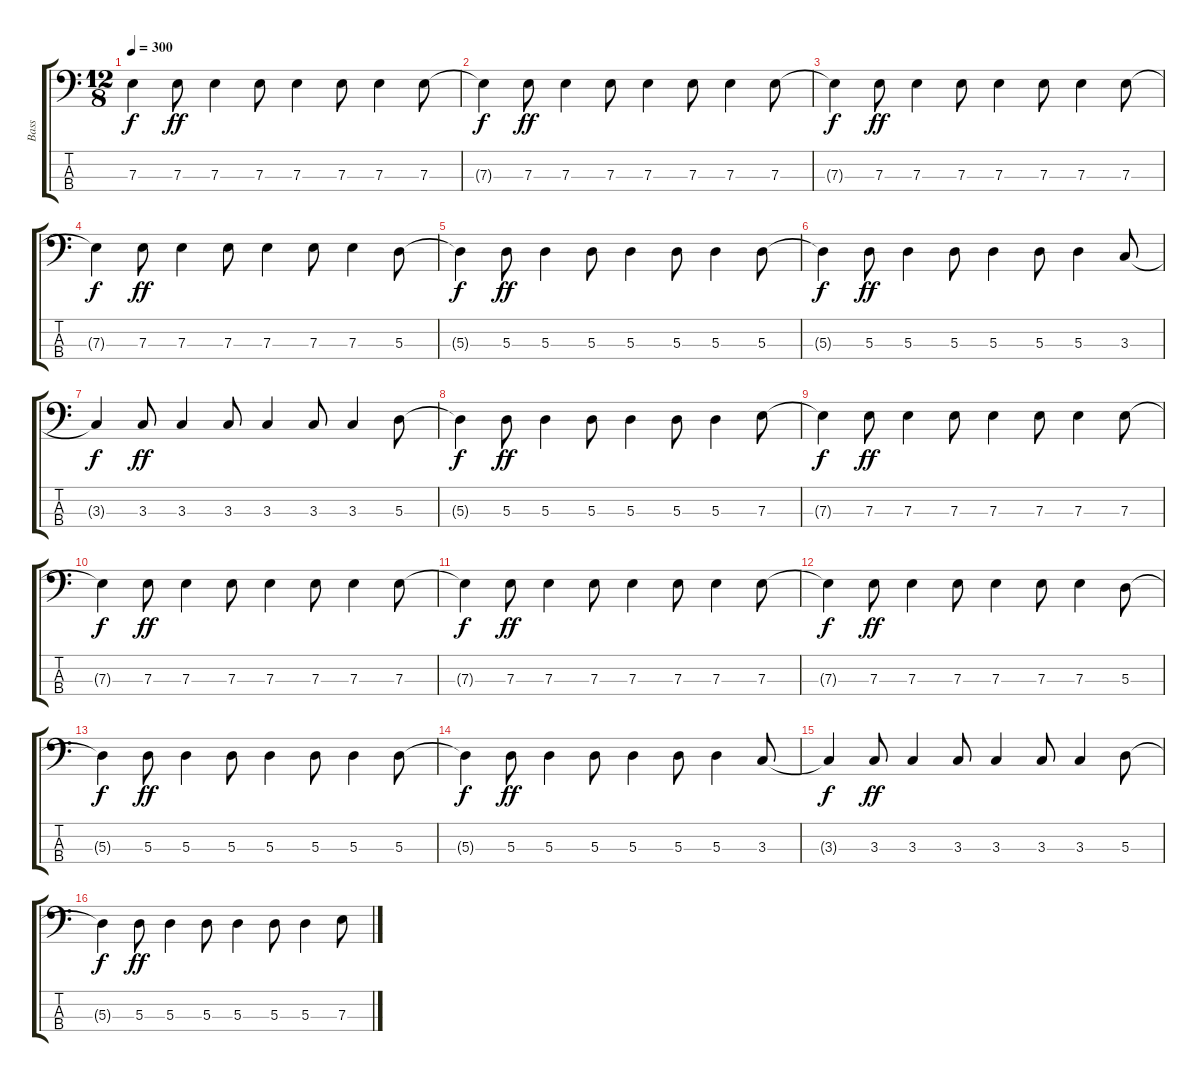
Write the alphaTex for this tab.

\track ("Bass" "Bass") {instrument electricbasspick}
\staff {score tabs}
\tuning (G2 D2 A1 E1) {hide}
\ts (12 8)
\tempo 300
\clef f4
\ks c
7.3{t}.4{dy f} 7.3.8{dy ff} 7.3.4 7.3.8 7.3.4 7.3.8 7.3.4 7.3.8 |
7.3{t}.4{dy f} 7.3.8{dy ff} 7.3.4 7.3.8 7.3.4 7.3.8 7.3.4 7.3.8 |
7.3{t}.4{dy f} 7.3.8{dy ff} 7.3.4 7.3.8 7.3.4 7.3.8 7.3.4 7.3.8 |
7.3{t}.4{dy f} 7.3.8{dy ff} 7.3.4 7.3.8 7.3.4 7.3.8 7.3.4 5.3.8 |
5.3{t}.4{dy f} 5.3.8{dy ff} 5.3.4 5.3.8 5.3.4 5.3.8 5.3.4 5.3.8 |
5.3{t}.4{dy f} 5.3.8{dy ff} 5.3.4 5.3.8 5.3.4 5.3.8 5.3.4 3.3.8 |
3.3{t}.4{dy f} 3.3.8{dy ff} 3.3.4 3.3.8 3.3.4 3.3.8 3.3.4 5.3.8 |
5.3{t}.4{dy f} 5.3.8{dy ff} 5.3.4 5.3.8 5.3.4 5.3.8 5.3.4 7.3.8 |
7.3{t}.4{dy f} 7.3.8{dy ff} 7.3.4 7.3.8 7.3.4 7.3.8 7.3.4 7.3.8 |
7.3{t}.4{dy f} 7.3.8{dy ff} 7.3.4 7.3.8 7.3.4 7.3.8 7.3.4 7.3.8 |
7.3{t}.4{dy f} 7.3.8{dy ff} 7.3.4 7.3.8 7.3.4 7.3.8 7.3.4 7.3.8 |
7.3{t}.4{dy f} 7.3.8{dy ff} 7.3.4 7.3.8 7.3.4 7.3.8 7.3.4 5.3.8 |
5.3{t}.4{dy f} 5.3.8{dy ff} 5.3.4 5.3.8 5.3.4 5.3.8 5.3.4 5.3.8 |
5.3{t}.4{dy f} 5.3.8{dy ff} 5.3.4 5.3.8 5.3.4 5.3.8 5.3.4 3.3.8 |
3.3{t}.4{dy f} 3.3.8{dy ff} 3.3.4 3.3.8 3.3.4 3.3.8 3.3.4 5.3.8 |
5.3{t}.4{dy f} 5.3.8{dy ff} 5.3.4 5.3.8 5.3.4 5.3.8 5.3.4 7.3.8
